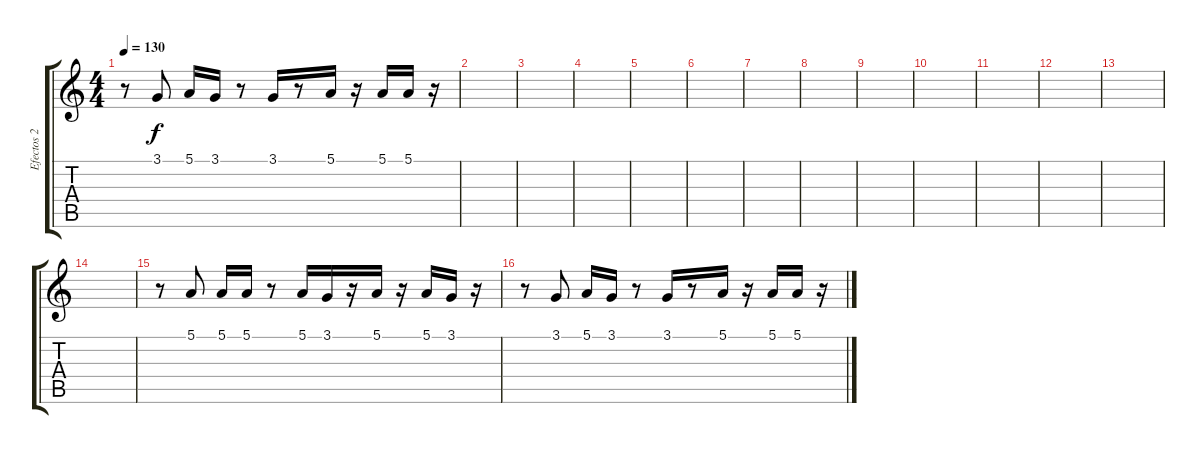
\track ("Efectos 2" "Efectos 2") {instrument ocarina}
\staff {score tabs}
\tuning (E4 B3 G3 D3 A2 E2) {hide}
\ts (4 4)
\tempo 130
\clef g2
\ks c
r.8{dy f} 3.1.8 5.1.16 3.1.16 r.8 3.1.16 r.8 5.1.16 r.16 5.1.16 5.1.16 r.16 |
|
|
|
|
|
|
|
|
|
|
|
|
|
r.8 5.1.8 5.1.16 5.1.16 r.8 5.1.16 3.1.16 r.16 5.1.16 r.16 5.1.16 3.1.16 r.16 |
r.8 3.1.8 5.1.16 3.1.16 r.8 3.1.16 r.8 5.1.16 r.16 5.1.16 5.1.16 r.16
